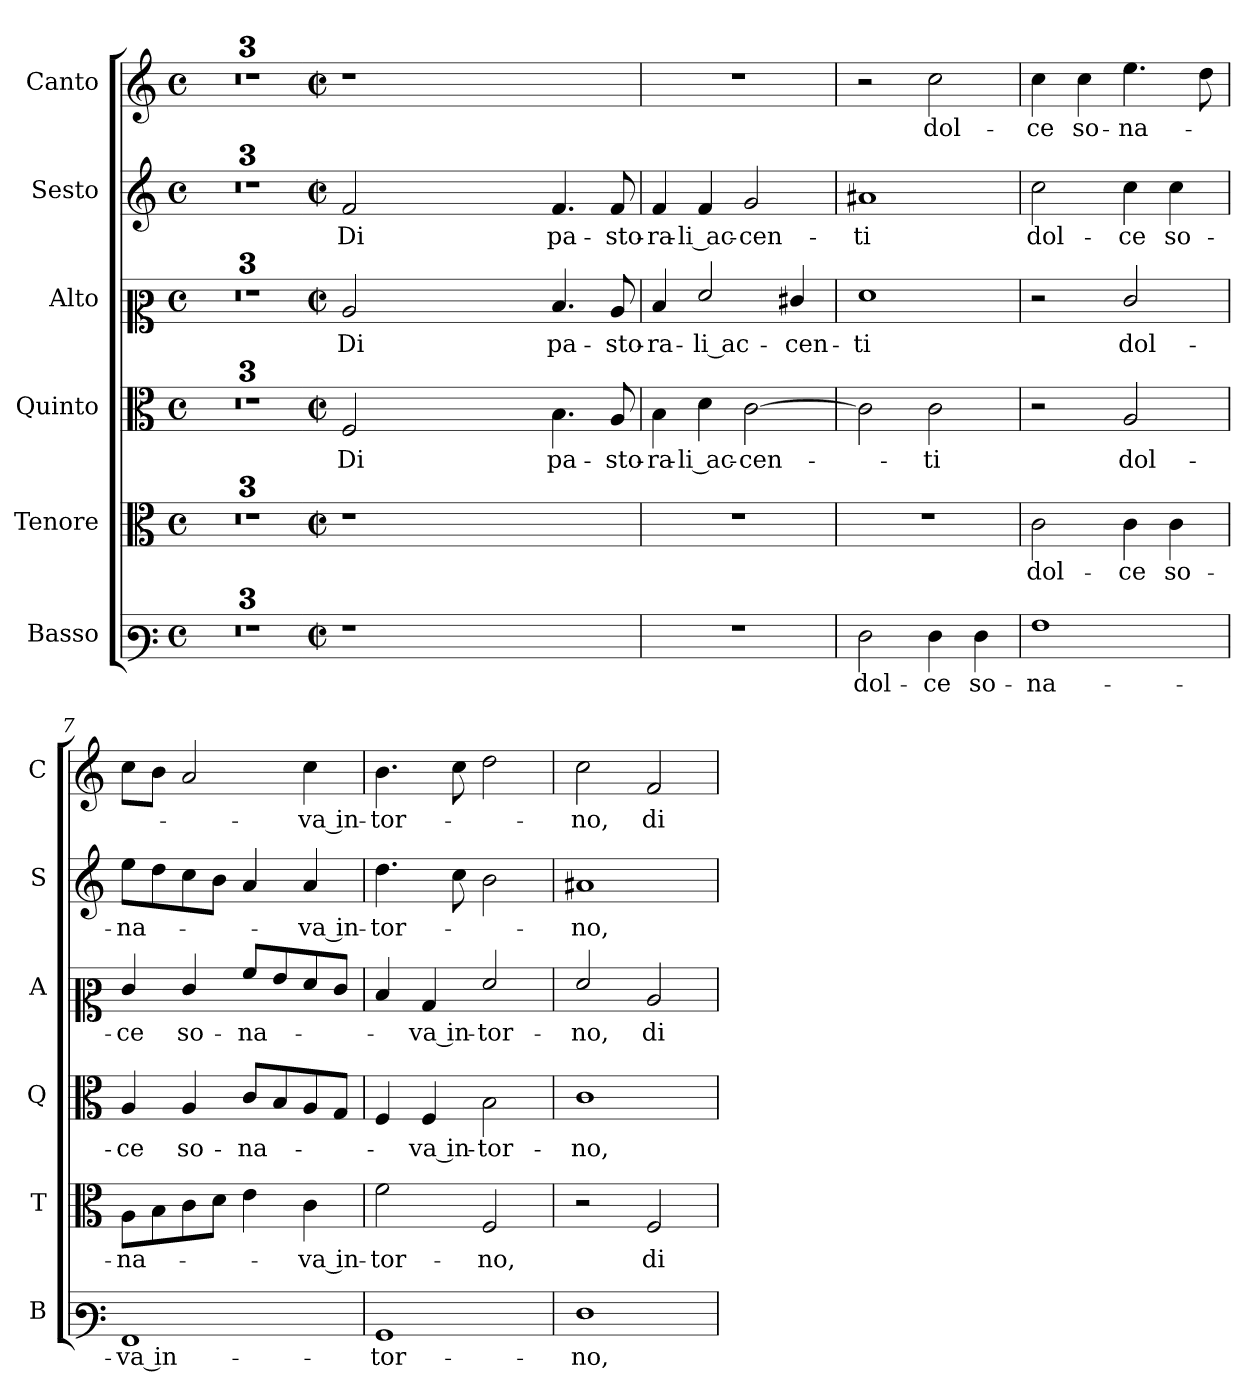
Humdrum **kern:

**kern	**text	**kern	**text	**kern	**text	**kern	**text	**kern	**text	**kern	**text
*part6	*part6	*part5	*part5	*part4	*part4	*part3	*part3	*part2	*part2	*part1	*part1
*staff6	*staff6	*staff5	*staff5	*staff4	*staff4	*staff3	*staff3	*staff2	*staff2	*staff1	*staff1
*I"Basso	*	*I"Tenore	*	*I"Quinto	*	*I"Alto	*	*I"Sesto	*	*I"Canto	*
*I'B	*	*I'T	*	*I'Q	*	*I'A	*	*I'S	*	*I'C	*
*clefF3	*	*clefC3	*	*clefC3	*	*clefC2	*	*clefG2	*	*clefG2	*
*k[]	*	*k[]	*	*k[]	*	*k[]	*	*k[]	*	*k[]	*
*C:	*	*C:	*	*C:	*	*C:	*	*C:	*	*C:	*
*M4/4	*	*M4/4	*	*M4/4	*	*M4/4	*	*M4/4	*	*M4/4	*
*met(c)	*	*met(c)	*	*met(c)	*	*met(c)	*	*met(c)	*	*met(c)	*
=1	=1	=1	=1	=1	=1	=1	=1	=1	=1	=1	=1
1ryy	.	1ryy	.	1ryy	.	1ryy	.	1ryy	.	1ryy	.
=2	=2	=2	=2	=2	=2	=2	=2	=2	=2	=2	=2
1ryy	.	1ryy	.	1ryy	.	1ryy	.	1ryy	.	1ryy	.
=3	=3	=3	=3	=3	=3	=3	=3	=3	=3	=3	=3
*clefF4	*	*clefGv2	*	*clefGv2	*	*clefG2	*	*	*	*	*
*k[f#c#g#]	*	*k[f#c#g#]	*	*k[f#c#g#]	*	*k[f#c#g#]	*	*k[f#c#g#]	*	*k[f#c#g#]	*
*A:	*	*A:	*	*A:	*	*A:	*	*A:	*	*A:	*
1ryy	.	1ryy	.	1ryy	.	1ryy	.	1ryy	.	1ryy	.
=3X1-	=3X1-	=3X1-	=3X1-	=3X1-	=3X1-	=3X1-	=3X1-	=3X1-	=3X1-	=3X1-	=3X1-
*M2/2	*	*M2/2	*	*M2/2	*	*M2/2	*	*M2/2	*	*M2/2	*
*met(c|)	*	*met(c|)	*	*met(c|)	*	*met(c|)	*	*met(c|)	*	*met(c|)	*
!	!	!	!	!	!LO:LY:b	!	!LO:LY:b	!	!LO:LY:b	!	!
1r	.	1r	.	2F#/	Di	2c#/	Di	2f#/	Di	1r	.
.	.	.	.	1ryy	.	1ryy	.	1ryy	.	.	.
1ryy	.	1ryy	.	.	.	.	.	.	.	1ryy	.
!	!	!	!	!	!LO:LY:b	!	!LO:LY:b	!	!LO:LY:b	!	!
.	.	.	.	4.B\	pa-	4.d/	pa-	4.f#/	pa-	.	.
!	!	!	!	!	!LO:LY:b	!	!LO:LY:b	!	!LO:LY:b	!	!
.	.	.	.	8A/	-sto-	8c#/	-sto-	8f#/	-sto-	.	.
=4	=4	=4	=4	=4	=4	=4	=4	=4	=4	=4	=4
!	!	!	!	!	!LO:LY:b	!	!LO:LY:b	!	!LO:LY:b	!	!
1r	.	1r	.	4B\	-ra-	4d/	-ra-	4f#/	-ra-	1r	.
!	!	!	!	!	!LO:LY:b	!	!LO:LY:b	!	!LO:LY:b	!	!
.	.	.	.	4d\	-li ac-	2f#/	-li ac-	4f#/	-li ac-	.	.
!	!	!	!	!	!LO:LY:b	!	!	!	!LO:LY:b	!	!
.	.	.	.	[2c#\	-cen-	.	.	2g#/	-cen-	.	.
!	!	!	!	!	!	!	!LO:LY:b	!	!	!	!
.	.	.	.	.	.	4e#X/	-cen-	.	.	.	.
=5	=5	=5	=5	=5	=5	=5	=5	=5	=5	=5	=5
!	!LO:LY:b	!	!	!	!	!	!LO:LY:b	!	!LO:LY:b	!	!
2F#\	dol-	1r	.	2c#\]	.	1f#	-ti	1a#X	-ti	2r	.
!	!LO:LY:b	!	!	!	!LO:LY:b	!	!	!	!	!	!LO:LY:b
4F#\	-ce	.	.	2c#\	-ti	.	.	.	.	2cc#\	dol-
!	!LO:LY:b	!	!	!	!	!	!	!	!	!	!
4F#\	so-	.	.	.	.	.	.	.	.	.	.
=6	=6	=6	=6	=6	=6	=6	=6	=6	=6	=6	=6
!	!LO:LY:b	!	!LO:LY:b	!	!	!	!	!	!LO:LY:b	!	!LO:LY:b
1A	-na-	2c#\	dol-	2r	.	2r	.	2cc#\	dol-	4cc#\	-ce
!	!	!	!	!	!	!	!	!	!	!	!LO:LY:b
.	.	.	.	.	.	.	.	.	.	4cc#\	so-
!	!	!	!LO:LY:b	!	!LO:LY:b	!	!LO:LY:b	!	!LO:LY:b	!	!LO:LY:b
.	.	4c#\	-ce	2A/	dol-	2e/	dol-	4cc#\	-ce	4.ee\	-na-
!	!	!	!LO:LY:b	!	!	!	!	!	!LO:LY:b	!	!
.	.	4c#\	so-	.	.	.	.	4cc#\	so-	.	.
.	.	.	.	.	.	.	.	.	.	8dd\	.
!!LO:PB:g=z
=7	=7	=7	=7	=7	=7	=7	=7	=7	=7	=7	=7
!	!LO:LY:b	!	!LO:LY:b	!	!LO:LY:b	!	!LO:LY:b	!	!LO:LY:b	!	!
1AA	-va in-	8A\L	-na-	4A/	-ce	4e/	-ce	8ee\L	-na-	8cc#\L	.
.	.	8B\	.	.	.	.	.	8dd\	.	8b\J	.
!	!	!	!	!	!LO:LY:b	!	!LO:LY:b	!	!	!	!
.	.	8c#\	.	4A/	so-	4e/	so-	8cc#\	.	2a/	.
.	.	8d\J	.	.	.	.	.	8b\J	.	.	.
!	!	!	!	!	!LO:LY:b	!	!LO:LY:b	!	!	!	!
.	.	4e\	.	8c#/L	-na-	8a/L	-na-	4a/	.	.	.
.	.	.	.	8B/	.	8g#/	.	.	.	.	.
!	!	!	!LO:LY:b	!	!	!	!	!	!LO:LY:b	!	!LO:LY:b
.	.	4c#\	-va in-	8A/	.	8f#/	.	4a/	-va in-	4cc#\	-va in-
.	.	.	.	8G#/J	.	8e/J	.	.	.	.	.
=8	=8	=8	=8	=8	=8	=8	=8	=8	=8	=8	=8
!	!LO:LY:b	!	!LO:LY:b	!	!	!	!	!	!LO:LY:b	!	!LO:LY:b
1BB	-tor-	2f#\	-tor-	4F#/	.	4d/	.	4.dd\	-tor-	4.b\	-tor-
!	!	!	!	!	!LO:LY:b	!	!LO:LY:b	!	!	!	!
.	.	.	.	4F#/	-va in-	4B/	-va in-	.	.	.	.
.	.	.	.	.	.	.	.	8cc#\	.	8cc#\	.
!	!	!	!LO:LY:b	!	!LO:LY:b	!	!LO:LY:b	!	!	!	!
.	.	2F#/	-no,	2B\	-tor-	2f#/	-tor-	2b\	.	2dd\	.
=9	=9	=9	=9	=9	=9	=9	=9	=9	=9	=9	=9
!	!LO:LY:b	!	!	!	!LO:LY:b	!	!LO:LY:b	!	!LO:LY:b	!	!LO:LY:b
1F#	-no,	2r	.	1c#	-no,	2f#/	-no,	1a#X	-no,	2cc#\	-no,
!	!	!	!LO:LY:b	!	!	!	!LO:LY:b	!	!	!	!LO:LY:b
.	.	2F#/	di	.	.	2c#/	di	.	.	2f#/	di
=	=	=	=	=	=	=	=	=	=	=	=
*-	*-	*-	*-	*-	*-	*-	*-	*-	*-	*-	*-
